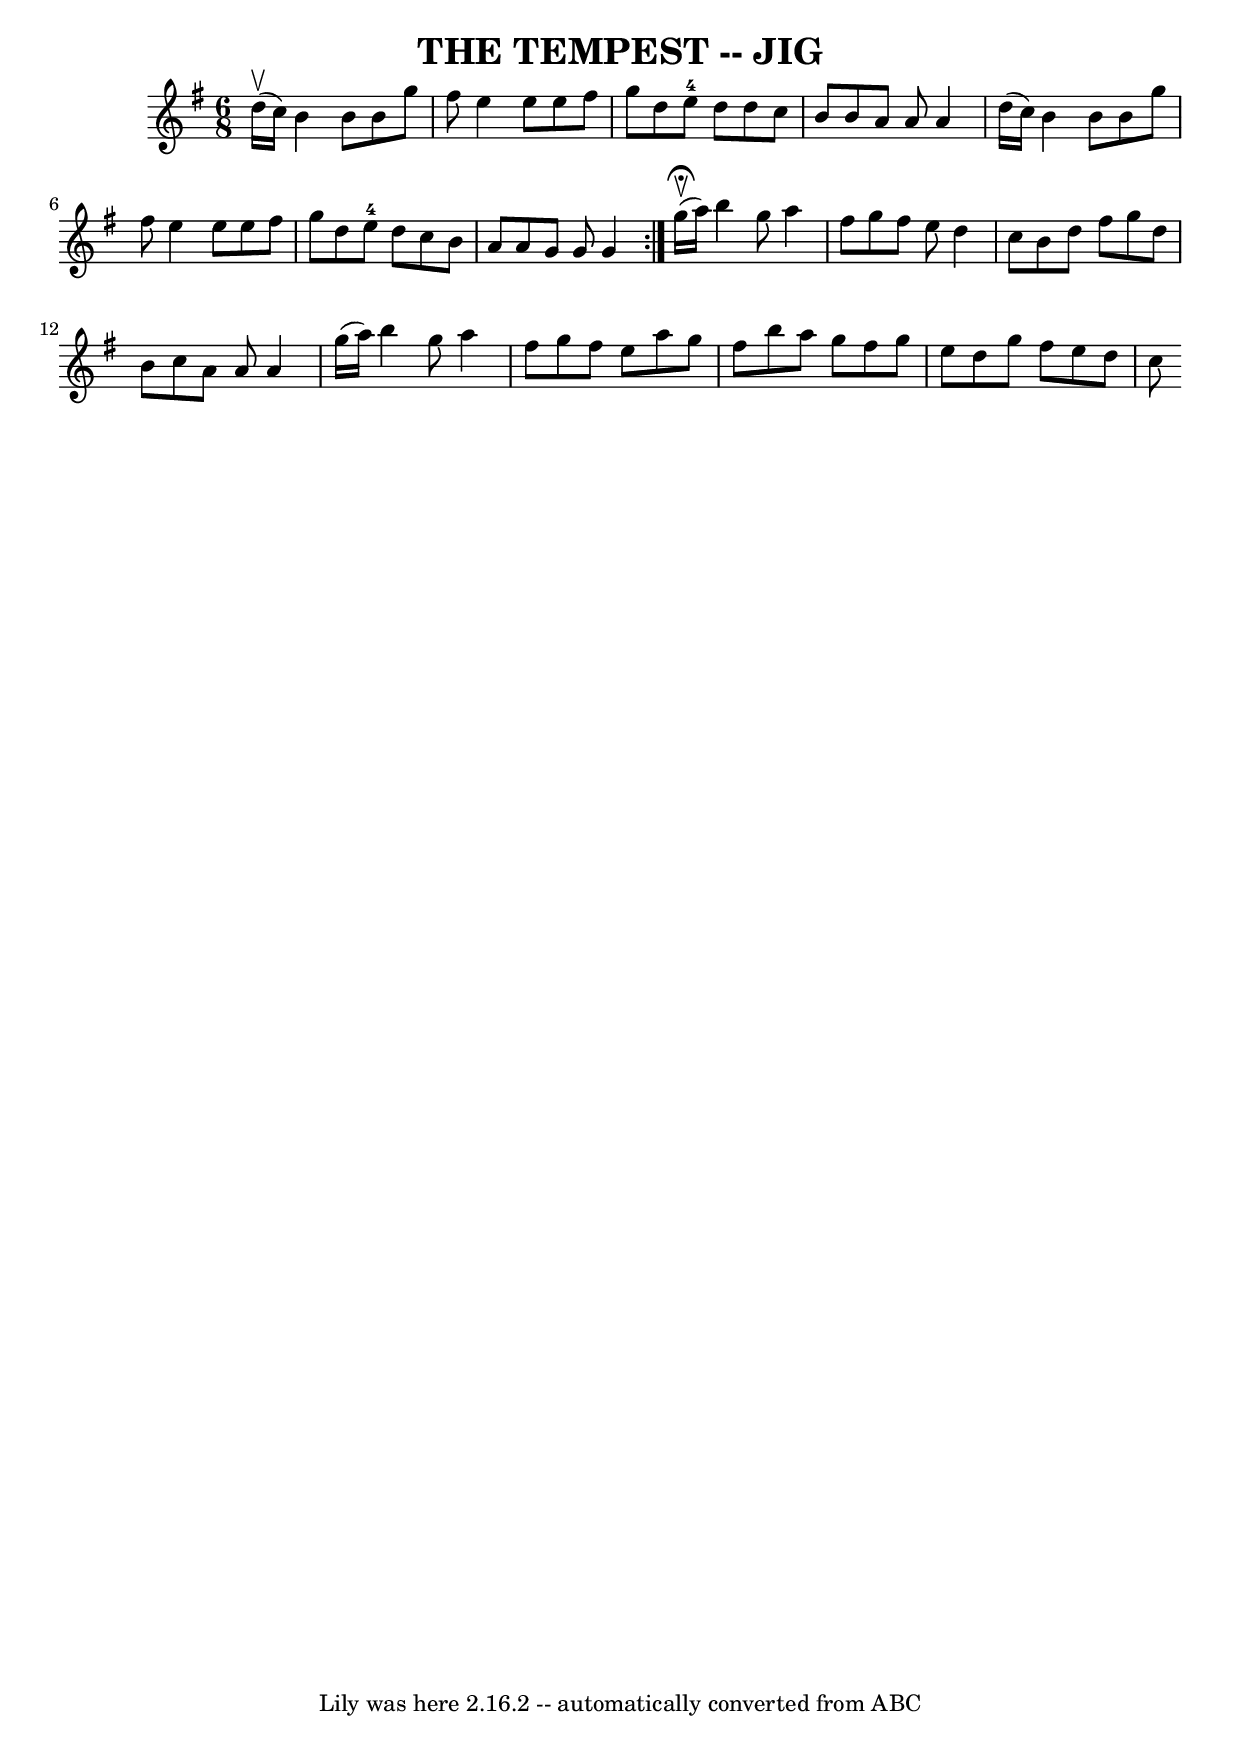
\version "2.16.2"
\include "Mammoth.ily"
\header {
  %% book = "Ryan's Mammoth Collection of Fiddle Tunes"
  crossRefNumber = "1"
  footnotes = "\\\\TEMPEST. [Form in two lines, of couples facing]. First two couples down the\\\\centre, abreast,  turn  half  round  [ladies  remaining at:  the right of\\\\partners], and back. Balance to the sides, [each couple], four hands round.\\\\Right and left."
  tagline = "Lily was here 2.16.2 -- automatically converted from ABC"
  title = "THE TEMPEST -- JIG"

}
voicedefault =  {



  \repeat volta 2 {

    \time 6/8 
    \key g \major
 d''16 (^\upbow c''16) b'4 b'8 b'8    
    g''8 fis''8    |
    e''4 e''8 e''8 fis''8 g''8    |
    
    d''8 e''8-4 d''8 d''8 c''8 b'8    |
    b'8 a'8    
    a'8 a'4 d''16 (c''16)   |
    b'4 b'8 b'8 g''8    
    fis''8    |
    e''4 e''8 e''8 fis''8 g''8    |
    d''8  
    e''8-4 d''8 c''8 b'8 a'8    |
    a'8 g'8 g'8 g'4 
    
  } g''16^\fermata(^\upbow a''16)   |
  b''4 g''8    
  a''4 fis''8    |
  g''8 fis''8 e''8 d''4 c''8    |
  
  b'8 d''8 fis''8 g''8 d''8 b'8    |
  c''8 a'8 a'8 
  a'4 g''16 (a''16)   |
  b''4 g''8 a''4 fis''8    
  |
  g''8 fis''8 e''8 a''8 g''8 fis''8    |
  b''8  
  a''8 g''8 fis''8 g''8 e''8    |
  d''8 g''8 fis''8   
  e''8 d''8 c''8    

}

\score{
  <<

    \context Staff="default"
    {
      \voicedefault 
      
    }

  >>
  \layout {
    
  }
  \midi {
  }

}
